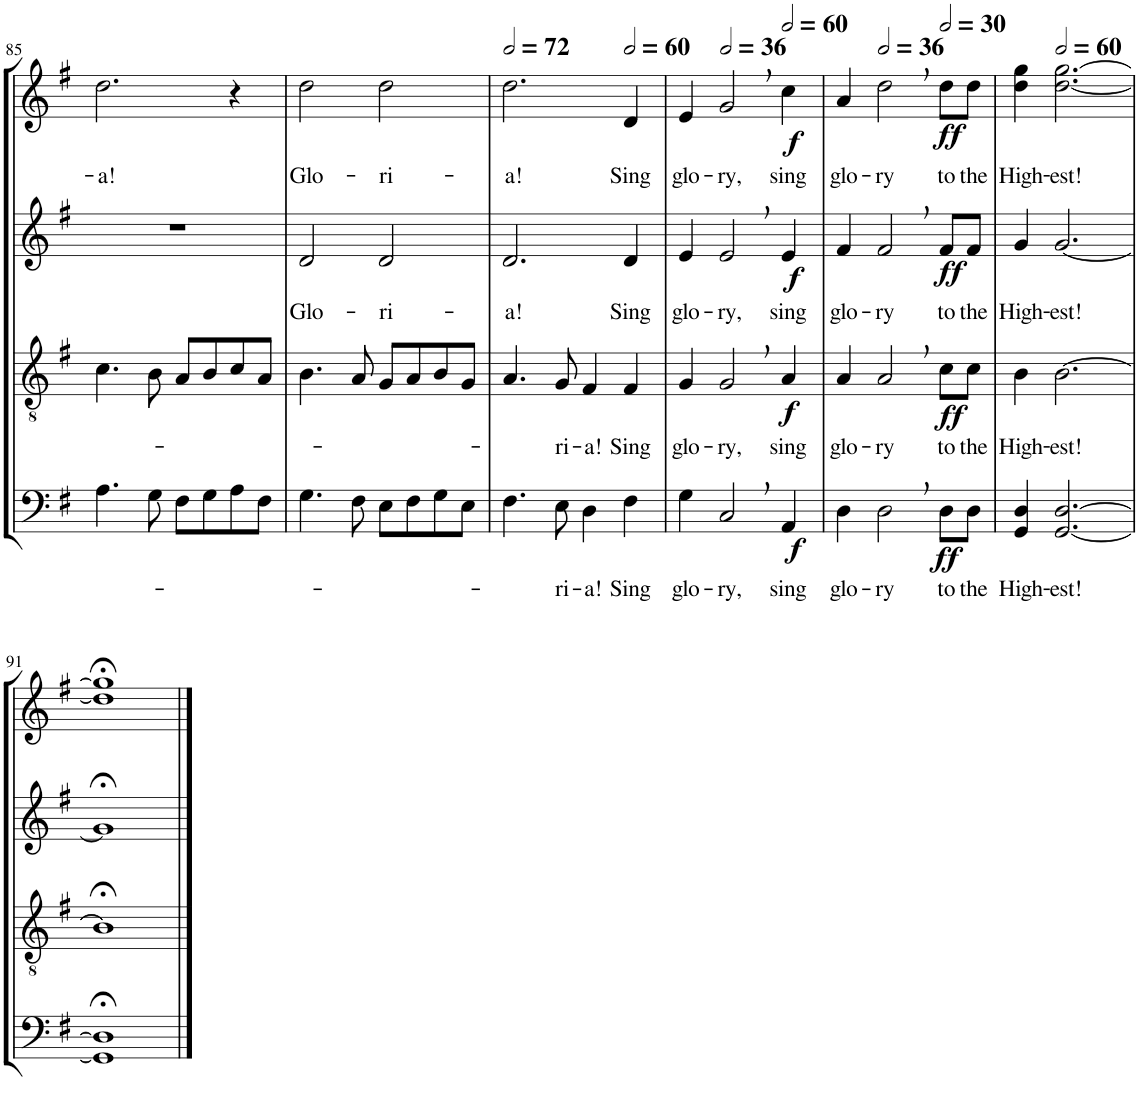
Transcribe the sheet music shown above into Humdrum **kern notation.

**kern	**text	**dynam	**kern	**text	**dynam	**kern	**text	**dynam	**kern	**text	**dynam
*part4	*part4	*part4	*part3	*part3	*part3	*part2	*part2	*part2	*part1	*part1	*part1
*staff4	*staff4	*staff4	*staff3	*staff3	*staff3	*staff2	*staff2	*staff2	*staff1	*staff1	*staff1
*I"Bassi	*	*	*I"Tenori	*	*	*I"Contralti	*	*	*I"Soprani	*	*
!!LO:PB:g=z
*clefF4	*	*	*clefGv2	*	*	*clefG2	*	*	*clefG2	*	*
*	*	*	*	*	*	*	*	*	*Trd1c2	*	*
*k[f#]	*	*	*k[f#]	*	*	*k[f#]	*	*	*k[f#]	*	*
*G:	*	*	*G:	*	*	*G:	*	*	*G:	*	*
*M2/2	*	*	*M2/2	*	*	*M2/2	*	*	*M2/2	*	*
*met(c|)	*	*	*met(c|)	*	*	*met(c|)	*	*	*met(c|)	*	*
=85	=85	=85	=85	=85	=85	=85	=85	=85	=85	=85	=85
!	!	!	!	!	!	!	!	!	!	!LO:LY:b	!
4.A\	.	.	4.c\	.	.	1r	.	.	2.dd\	-a!	.
8G\	.	.	8B\	.	.	.	.	.	.	.	.
8F#\L	.	.	8A/L	.	.	.	.	.	.	.	.
8G\	.	.	8B/	.	.	.	.	.	.	.	.
8A\	.	.	8c/	.	.	.	.	.	4r	.	.
8F#\J	.	.	8A/J	.	.	.	.	.	.	.	.
=86	=86	=86	=86	=86	=86	=86	=86	=86	=86	=86	=86
!	!	!	!	!	!	!	!LO:LY:b	!	!	!LO:LY:b	!
4.G\	.	.	4.B\	.	.	2d/	Glo-	.	2dd\	Glo-	.
8F#\	.	.	8A/	.	.	.	.	.	.	.	.
!	!	!	!	!	!	!	!LO:LY:b	!	!	!LO:LY:b	!
8E\L	.	.	8G/L	.	.	2d/	-ri-	.	2dd\	-ri-	.
8F#\	.	.	8A/	.	.	.	.	.	.	.	.
8G\	.	.	8B/	.	.	.	.	.	.	.	.
8E\J	.	.	8G/J	.	.	.	.	.	.	.	.
=87	=87	=87	=87	=87	=87	=87	=87	=87	=87	=87	=87
*	*	*	*	*	*	*	*	*	*MM144	*	*
!	!	!	!	!	!	!	!LO:LY:b	!	!	!LO:LY:b	!
4.F#\	.	.	4.A/	.	.	2.d/	-a!	.	2.dd\	-a!	.
!	!LO:LY:b	!	!	!LO:LY:b	!	!	!	!	!	!	!
8E\	-ri-	.	8G/	-ri-	.	.	.	.	.	.	.
!	!LO:LY:b	!	!	!LO:LY:b	!	!	!	!	!	!	!
4D\	-a!	.	4F#/	-a!	.	.	.	.	.	.	.
*	*	*	*	*	*	*	*	*	*MM120	*	*
!	!LO:LY:b	!	!	!LO:LY:b	!	!	!LO:LY:b	!	!	!LO:LY:b	!
4F#\	Sing	.	4F#/	Sing	.	4d/	Sing	.	4d/	Sing	.
=88	=88	=88	=88	=88	=88	=88	=88	=88	=88	=88	=88
!	!LO:LY:b	!	!	!LO:LY:b	!	!	!LO:LY:b	!	!	!LO:LY:b	!
4G\	glo-	.	4G/	glo-	.	4e/	glo-	.	4e/	glo-	.
*	*	*	*	*	*	*	*	*	*MM72	*	*
!	!LO:LY:b	!	!	!LO:LY:b	!	!	!LO:LY:b	!	!	!LO:LY:b	!
2C,/	-ry,	.	2G,/	-ry,	.	2e,/	-ry,	.	2g,/	-ry,	.
*	*	*	*	*	*	*	*	*	*MM120	*	*
!	!LO:LY:b	!LO:DY:b	!	!LO:LY:b	!LO:DY:b	!	!LO:LY:b	!LO:DY:b	!	!LO:LY:b	!LO:DY:b
4AA/	sing	f	4A/	sing	f	4e/	sing	f	4cc\	sing	f
=89	=89	=89	=89	=89	=89	=89	=89	=89	=89	=89	=89
!	!LO:LY:b	!	!	!LO:LY:b	!	!	!LO:LY:b	!	!	!LO:LY:b	!
4D\	glo-	.	4A/	glo-	.	4f#/	glo-	.	4a/	glo-	.
*	*	*	*	*	*	*	*	*	*MM72	*	*
!	!LO:LY:b	!	!	!LO:LY:b	!	!	!LO:LY:b	!	!	!LO:LY:b	!
2D,\	-ry	.	2A,/	-ry	.	2f#,/	-ry	.	2dd,\	-ry	.
*	*	*	*	*	*	*	*	*	*MM60	*	*
!	!LO:LY:b	!LO:DY:b	!	!LO:LY:b	!LO:DY:b	!	!LO:LY:b	!LO:DY:b	!	!LO:LY:b	!LO:DY:b
8D\L	to	ff	8c\L	to	ff	8f#/L	to	ff	8dd\L	to	ff
!	!LO:LY:b	!	!	!LO:LY:b	!	!	!LO:LY:b	!	!	!LO:LY:b	!
8D\J	the	.	8c\J	the	.	8f#/J	the	.	8dd\J	the	.
=90	=90	=90	=90	=90	=90	=90	=90	=90	=90	=90	=90
!	!LO:LY:b	!	!	!LO:LY:b	!	!	!LO:LY:b	!	!	!LO:LY:b	!
4GG/ 4D/	High-	.	4B\	High-	.	4g/	High-	.	4dd\ 4gg\	High-	.
*	*	*	*	*	*	*	*	*	*MM120	*	*
!	!LO:LY:b	!	!	!LO:LY:b	!	!	!LO:LY:b	!	!	!LO:LY:b	!
[2.GG/ [2.D/	-est!	.	[2.B\	-est!	.	[2.g/	-est!	.	[2.dd\ [2.gg\	-est!	.
!!LO:LB:g=z
=91	=91	=91	=91	=91	=91	=91	=91	=91	=91	=91	=91
1GG];< 1D];<	.	.	1B;<]	.	.	1g;<]	.	.	1dd];< 1gg];<	.	.
==	==	==	==	==	==	==	==	==	==	==	==
*-	*-	*-	*-	*-	*-	*-	*-	*-	*-	*-	*-
